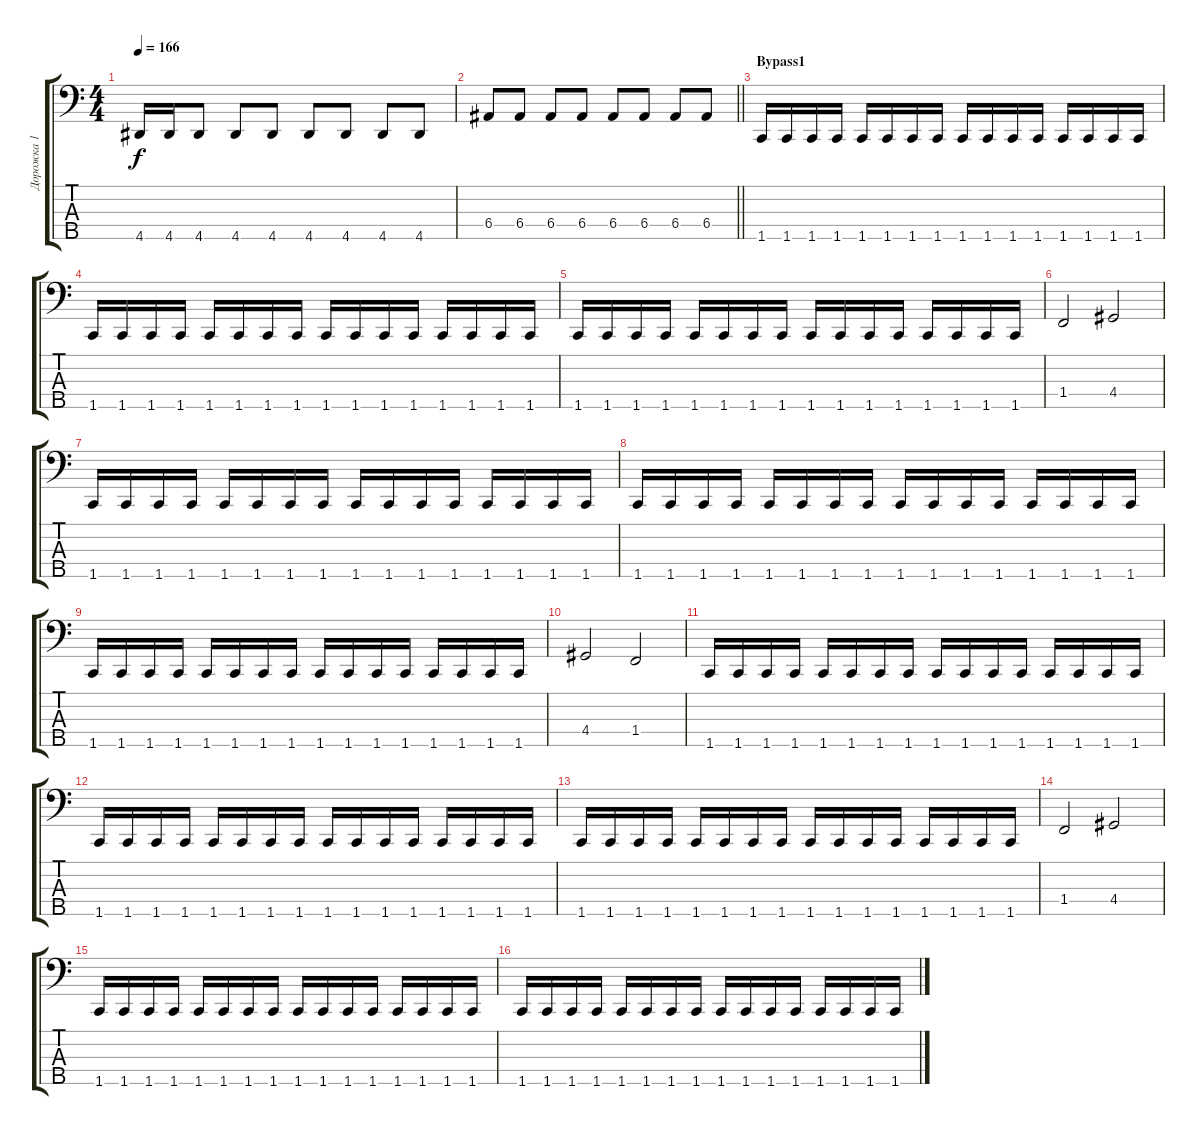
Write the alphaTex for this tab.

\track ("Дорожка 1" "Дорожка 1") {instrument electricbassfinger}
\staff {score tabs}
\tuning (G2 D2 A1 E1 B0) {hide}
\ts (4 4)
\tempo 166
\clef f4
\ks c
4.5.16{dy f} 4.5.16 4.5.8 4.5.8 4.5.8 4.5.8 4.5.8 4.5.8 4.5.8 |
\barLineRight lightlight
6.4.8 6.4.8 6.4.8 6.4.8 6.4.8 6.4.8 6.4.8 6.4.8 |
\section ("" "Bypass1")
1.5.16 1.5.16 1.5.16 1.5.16 1.5.16 1.5.16 1.5.16 1.5.16 1.5.16 1.5.16 1.5.16 1.5.16 1.5.16 1.5.16 1.5.16 1.5.16 |
1.5.16 1.5.16 1.5.16 1.5.16 1.5.16 1.5.16 1.5.16 1.5.16 1.5.16 1.5.16 1.5.16 1.5.16 1.5.16 1.5.16 1.5.16 1.5.16 |
1.5.16 1.5.16 1.5.16 1.5.16 1.5.16 1.5.16 1.5.16 1.5.16 1.5.16 1.5.16 1.5.16 1.5.16 1.5.16 1.5.16 1.5.16 1.5.16 |
1.4.2 4.4.2 |
1.5.16 1.5.16 1.5.16 1.5.16 1.5.16 1.5.16 1.5.16 1.5.16 1.5.16 1.5.16 1.5.16 1.5.16 1.5.16 1.5.16 1.5.16 1.5.16 |
1.5.16 1.5.16 1.5.16 1.5.16 1.5.16 1.5.16 1.5.16 1.5.16 1.5.16 1.5.16 1.5.16 1.5.16 1.5.16 1.5.16 1.5.16 1.5.16 |
1.5.16 1.5.16 1.5.16 1.5.16 1.5.16 1.5.16 1.5.16 1.5.16 1.5.16 1.5.16 1.5.16 1.5.16 1.5.16 1.5.16 1.5.16 1.5.16 |
4.4.2 1.4.2 |
1.5.16 1.5.16 1.5.16 1.5.16 1.5.16 1.5.16 1.5.16 1.5.16 1.5.16 1.5.16 1.5.16 1.5.16 1.5.16 1.5.16 1.5.16 1.5.16 |
1.5.16 1.5.16 1.5.16 1.5.16 1.5.16 1.5.16 1.5.16 1.5.16 1.5.16 1.5.16 1.5.16 1.5.16 1.5.16 1.5.16 1.5.16 1.5.16 |
1.5.16 1.5.16 1.5.16 1.5.16 1.5.16 1.5.16 1.5.16 1.5.16 1.5.16 1.5.16 1.5.16 1.5.16 1.5.16 1.5.16 1.5.16 1.5.16 |
1.4.2 4.4.2 |
1.5.16 1.5.16 1.5.16 1.5.16 1.5.16 1.5.16 1.5.16 1.5.16 1.5.16 1.5.16 1.5.16 1.5.16 1.5.16 1.5.16 1.5.16 1.5.16 |
1.5.16 1.5.16 1.5.16 1.5.16 1.5.16 1.5.16 1.5.16 1.5.16 1.5.16 1.5.16 1.5.16 1.5.16 1.5.16 1.5.16 1.5.16 1.5.16
